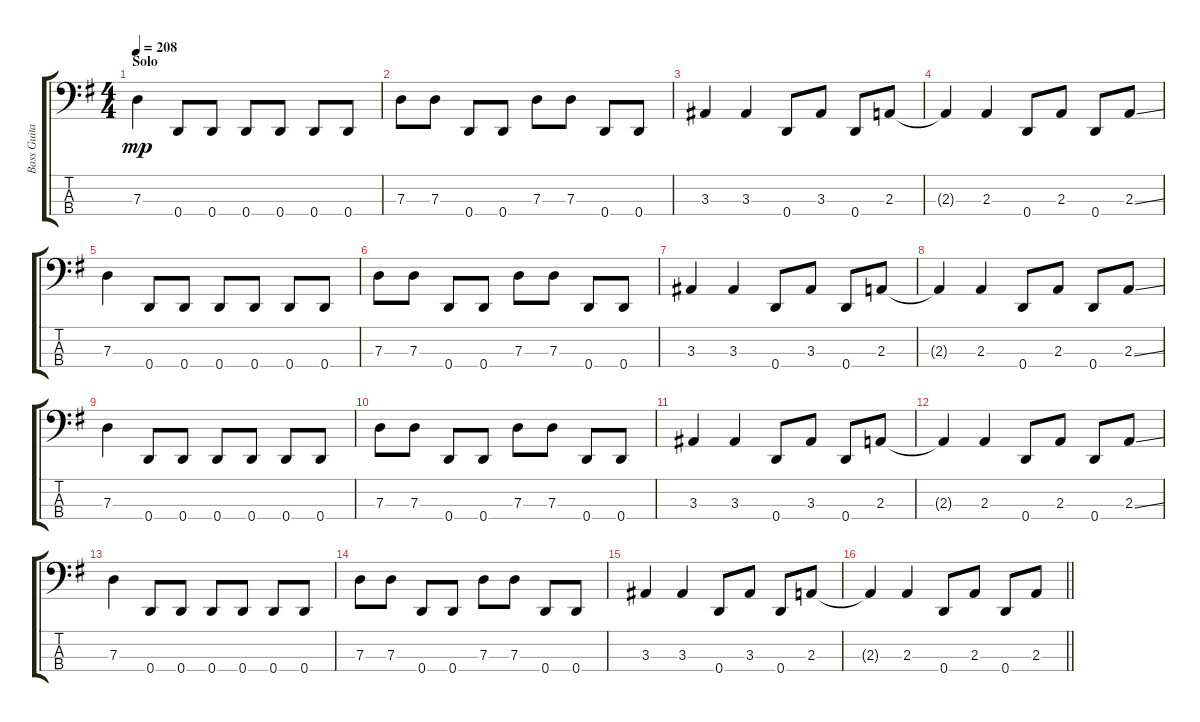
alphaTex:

\track ("Bass Guitar" "Bass Guita") {instrument electricbassfinger}
\staff {score tabs}
\tuning (F2 C2 G1 D1) {hide}
\ts (4 4)
\section ("" "Solo")
\tempo 208
\clef f4
\ks g
7.3{t}.4{dy mp} 0.4.8 0.4.8 0.4.8 0.4.8 0.4.8 0.4.8 |
7.3.8 7.3.8 0.4.8 0.4.8 7.3.8 7.3.8 0.4.8 0.4.8 |
3.3.4 3.3.4 0.4.8 3.3.8 0.4.8 2.3.8 |
2.3{t}.4 2.3.4 0.4.8 2.3.8 0.4.8 2.3{ss}.8 |
7.3.4 0.4.8 0.4.8 0.4.8 0.4.8 0.4.8 0.4.8 |
7.3.8 7.3.8 0.4.8 0.4.8 7.3.8 7.3.8 0.4.8 0.4.8 |
3.3.4 3.3.4 0.4.8 3.3.8 0.4.8 2.3.8 |
2.3{t}.4 2.3.4 0.4.8 2.3.8 0.4.8 2.3{ss}.8 |
7.3.4 0.4.8 0.4.8 0.4.8 0.4.8 0.4.8 0.4.8 |
7.3.8 7.3.8 0.4.8 0.4.8 7.3.8 7.3.8 0.4.8 0.4.8 |
3.3.4 3.3.4 0.4.8 3.3.8 0.4.8 2.3.8 |
2.3{t}.4 2.3.4 0.4.8 2.3.8 0.4.8 2.3{ss}.8 |
7.3.4 0.4.8 0.4.8 0.4.8 0.4.8 0.4.8 0.4.8 |
7.3.8 7.3.8 0.4.8 0.4.8 7.3.8 7.3.8 0.4.8 0.4.8 |
3.3.4 3.3.4 0.4.8 3.3.8 0.4.8 2.3.8 |
\barLineRight lightlight
2.3{t}.4 2.3.4 0.4.8 2.3.8 0.4.8 2.3.8
